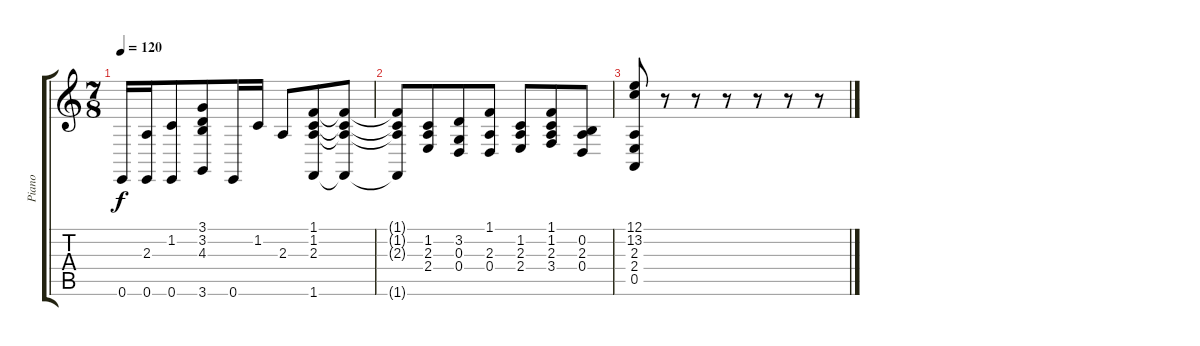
\track ("Piano" "Piano") {instrument acousticgrandpiano}
\staff {score tabs}
\tuning (E4 B3 G3 D3 A2 E2) {hide}
\ts (7 8)
\tempo 120
\clef g2
\ks c
0.6.16{dy f} (2.3 0.6).16 (1.2 0.6).8 (3.1 3.2 4.3 3.6).8 0.6.16 1.2.16 2.3.8 (1.1 1.2 2.3 1.6).8 (1.1{t} 1.2{t} 2.3{t} 1.6{t}).8 |
(1.1{t} 1.2{t} 2.3{t} 1.6{t}).8 (1.2 2.3 2.4).8 (3.2 0.3 0.4).8 (1.1 2.3 0.4).8 (1.2 2.3 2.4).8 (1.1 1.2 2.3 3.4).8 (0.2 2.3 0.4).8 |
(12.1 13.2 2.3 2.4 0.5).8 r.8 r.8 r.8 r.8 r.8 r.8
